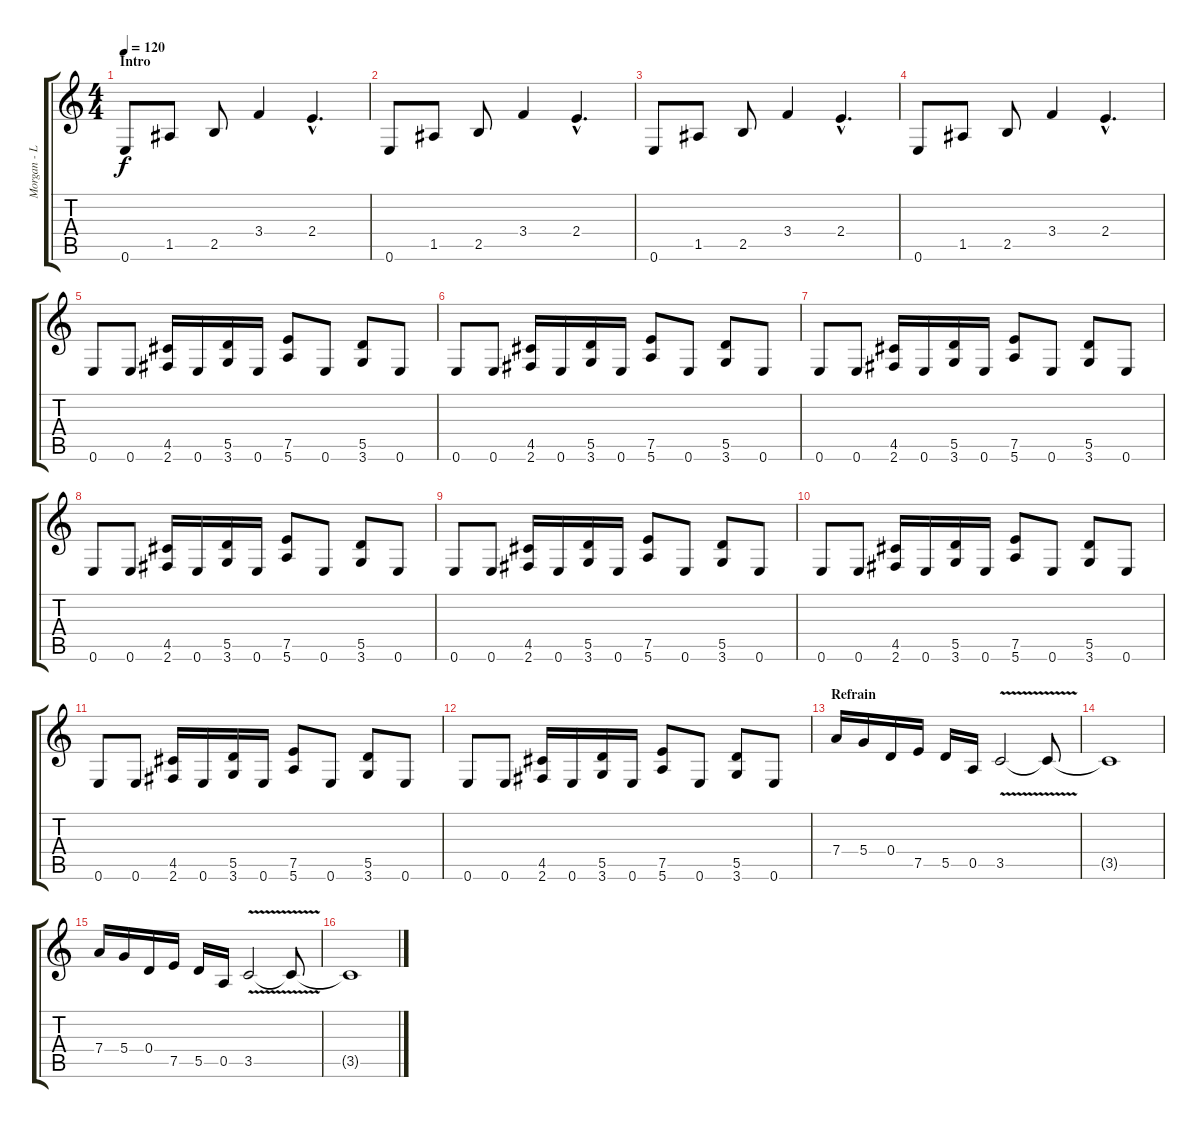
\track ("Morgan - Lead Guitar" "Morgan - L") {instrument distortionguitar}
\staff {score tabs}
\tuning (E4 B3 G3 D3 A2 E2) {hide}
\ts (4 4)
\section ("" "Intro")
\tempo 120
\clef g2
\ks c
0.6.8{dy f instrument distortionguitar} 1.5.8 2.5.8 3.4.4 2.4{hac}.4{d} |
0.6.8 1.5.8 2.5.8 3.4.4 2.4{hac}.4{d} |
0.6.8 1.5.8 2.5.8 3.4.4 2.4{hac}.4{d} |
0.6.8 1.5.8 2.5.8 3.4.4 2.4{hac}.4{d} |
0.6.8 0.6.8 (4.5 2.6).16 0.6.16 (5.5 3.6).16 0.6.16 (7.5 5.6).8 0.6.8 (5.5 3.6).8 0.6.8 |
0.6.8 0.6.8 (4.5 2.6).16 0.6.16 (5.5 3.6).16 0.6.16 (7.5 5.6).8 0.6.8 (5.5 3.6).8 0.6.8 |
0.6.8 0.6.8 (4.5 2.6).16 0.6.16 (5.5 3.6).16 0.6.16 (7.5 5.6).8 0.6.8 (5.5 3.6).8 0.6.8 |
0.6.8 0.6.8 (4.5 2.6).16 0.6.16 (5.5 3.6).16 0.6.16 (7.5 5.6).8 0.6.8 (5.5 3.6).8 0.6.8 |
0.6.8 0.6.8 (4.5 2.6).16 0.6.16 (5.5 3.6).16 0.6.16 (7.5 5.6).8 0.6.8 (5.5 3.6).8 0.6.8 |
0.6.8 0.6.8 (4.5 2.6).16 0.6.16 (5.5 3.6).16 0.6.16 (7.5 5.6).8 0.6.8 (5.5 3.6).8 0.6.8 |
0.6.8 0.6.8 (4.5 2.6).16 0.6.16 (5.5 3.6).16 0.6.16 (7.5 5.6).8 0.6.8 (5.5 3.6).8 0.6.8 |
0.6.8 0.6.8 (4.5 2.6).16 0.6.16 (5.5 3.6).16 0.6.16 (7.5 5.6).8 0.6.8 (5.5 3.6).8 0.6.8 |
\section ("" "Refrain")
7.4.16 5.4.16 0.4.16 7.5.16 5.5.16 0.5.16 3.5{v}.2 3.5{t}.8 |
3.5{t}.1 |
7.4.16 5.4.16 0.4.16 7.5.16 5.5.16 0.5.16 3.5{v}.2 3.5{t}.8 |
3.5{t}.1
